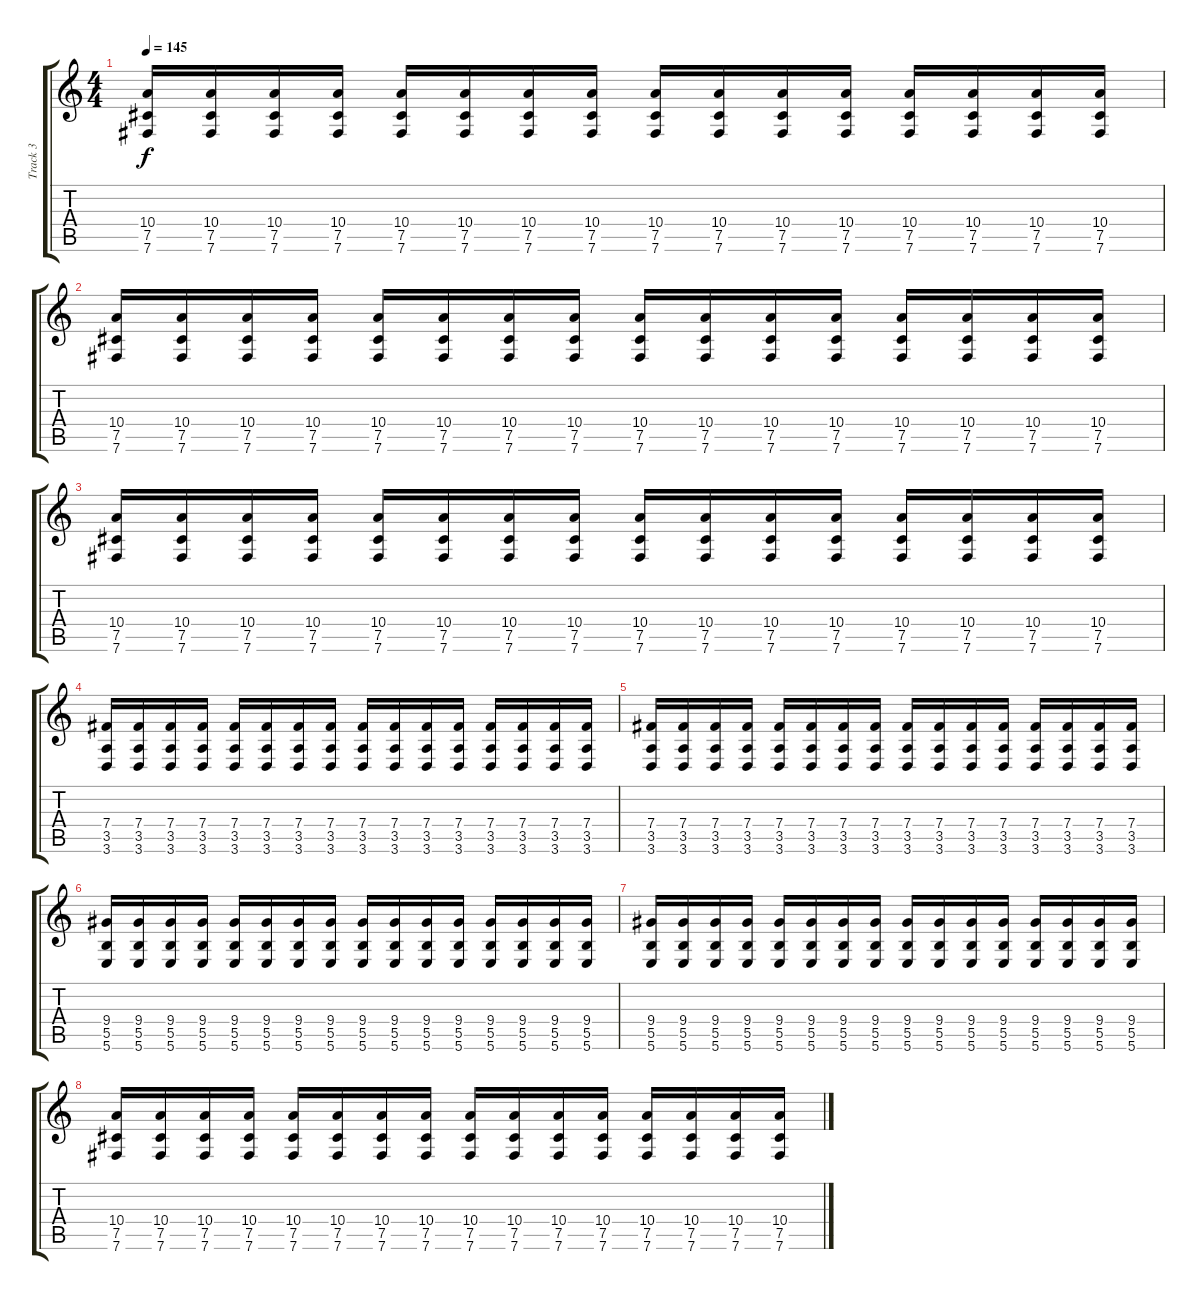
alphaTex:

\track ("Track 3" "Track 3") {instrument distortionguitar}
\staff {score tabs}
\tuning (Db4 Ab3 E3 B2 Gb2 B1) {hide}
\ts (4 4)
\tempo 145
\clef g2
\ks c
(10.4 7.5 7.6).16{dy f} (10.4 7.5 7.6).16 (10.4 7.5 7.6).16 (10.4 7.5 7.6).16 (10.4 7.5 7.6).16 (10.4 7.5 7.6).16 (10.4 7.5 7.6).16 (10.4 7.5 7.6).16 (10.4 7.5 7.6).16 (10.4 7.5 7.6).16 (10.4 7.5 7.6).16 (10.4 7.5 7.6).16 (10.4 7.5 7.6).16 (10.4 7.5 7.6).16 (10.4 7.5 7.6).16 (10.4 7.5 7.6).16 |
(10.4 7.5 7.6).16 (10.4 7.5 7.6).16 (10.4 7.5 7.6).16 (10.4 7.5 7.6).16 (10.4 7.5 7.6).16 (10.4 7.5 7.6).16 (10.4 7.5 7.6).16 (10.4 7.5 7.6).16 (10.4 7.5 7.6).16 (10.4 7.5 7.6).16 (10.4 7.5 7.6).16 (10.4 7.5 7.6).16 (10.4 7.5 7.6).16 (10.4 7.5 7.6).16 (10.4 7.5 7.6).16 (10.4 7.5 7.6).16 |
(10.4 7.5 7.6).16 (10.4 7.5 7.6).16 (10.4 7.5 7.6).16 (10.4 7.5 7.6).16 (10.4 7.5 7.6).16 (10.4 7.5 7.6).16 (10.4 7.5 7.6).16 (10.4 7.5 7.6).16 (10.4 7.5 7.6).16 (10.4 7.5 7.6).16 (10.4 7.5 7.6).16 (10.4 7.5 7.6).16 (10.4 7.5 7.6).16 (10.4 7.5 7.6).16 (10.4 7.5 7.6).16 (10.4 7.5 7.6).16 |
(7.4 3.5 3.6).16 (7.4 3.5 3.6).16 (7.4 3.5 3.6).16 (7.4 3.5 3.6).16 (7.4 3.5 3.6).16 (7.4 3.5 3.6).16 (7.4 3.5 3.6).16 (7.4 3.5 3.6).16 (7.4 3.5 3.6).16 (7.4 3.5 3.6).16 (7.4 3.5 3.6).16 (7.4 3.5 3.6).16 (7.4 3.5 3.6).16 (7.4 3.5 3.6).16 (7.4 3.5 3.6).16 (7.4 3.5 3.6).16 |
(7.4 3.5 3.6).16 (7.4 3.5 3.6).16 (7.4 3.5 3.6).16 (7.4 3.5 3.6).16 (7.4 3.5 3.6).16 (7.4 3.5 3.6).16 (7.4 3.5 3.6).16 (7.4 3.5 3.6).16 (7.4 3.5 3.6).16 (7.4 3.5 3.6).16 (7.4 3.5 3.6).16 (7.4 3.5 3.6).16 (7.4 3.5 3.6).16 (7.4 3.5 3.6).16 (7.4 3.5 3.6).16 (7.4 3.5 3.6).16 |
(9.4 5.5 5.6).16 (9.4 5.5 5.6).16 (9.4 5.5 5.6).16 (9.4 5.5 5.6).16 (9.4 5.5 5.6).16 (9.4 5.5 5.6).16 (9.4 5.5 5.6).16 (9.4 5.5 5.6).16 (9.4 5.5 5.6).16 (9.4 5.5 5.6).16 (9.4 5.5 5.6).16 (9.4 5.5 5.6).16 (9.4 5.5 5.6).16 (9.4 5.5 5.6).16 (9.4 5.5 5.6).16 (9.4 5.5 5.6).16 |
(9.4 5.5 5.6).16 (9.4 5.5 5.6).16 (9.4 5.5 5.6).16 (9.4 5.5 5.6).16 (9.4 5.5 5.6).16 (9.4 5.5 5.6).16 (9.4 5.5 5.6).16 (9.4 5.5 5.6).16 (9.4 5.5 5.6).16 (9.4 5.5 5.6).16 (9.4 5.5 5.6).16 (9.4 5.5 5.6).16 (9.4 5.5 5.6).16 (9.4 5.5 5.6).16 (9.4 5.5 5.6).16 (9.4 5.5 5.6).16 |
(10.4 7.5 7.6).16 (10.4 7.5 7.6).16 (10.4 7.5 7.6).16 (10.4 7.5 7.6).16 (10.4 7.5 7.6).16 (10.4 7.5 7.6).16 (10.4 7.5 7.6).16 (10.4 7.5 7.6).16 (10.4 7.5 7.6).16 (10.4 7.5 7.6).16 (10.4 7.5 7.6).16 (10.4 7.5 7.6).16 (10.4 7.5 7.6).16 (10.4 7.5 7.6).16 (10.4 7.5 7.6).16 (10.4 7.5 7.6).16
